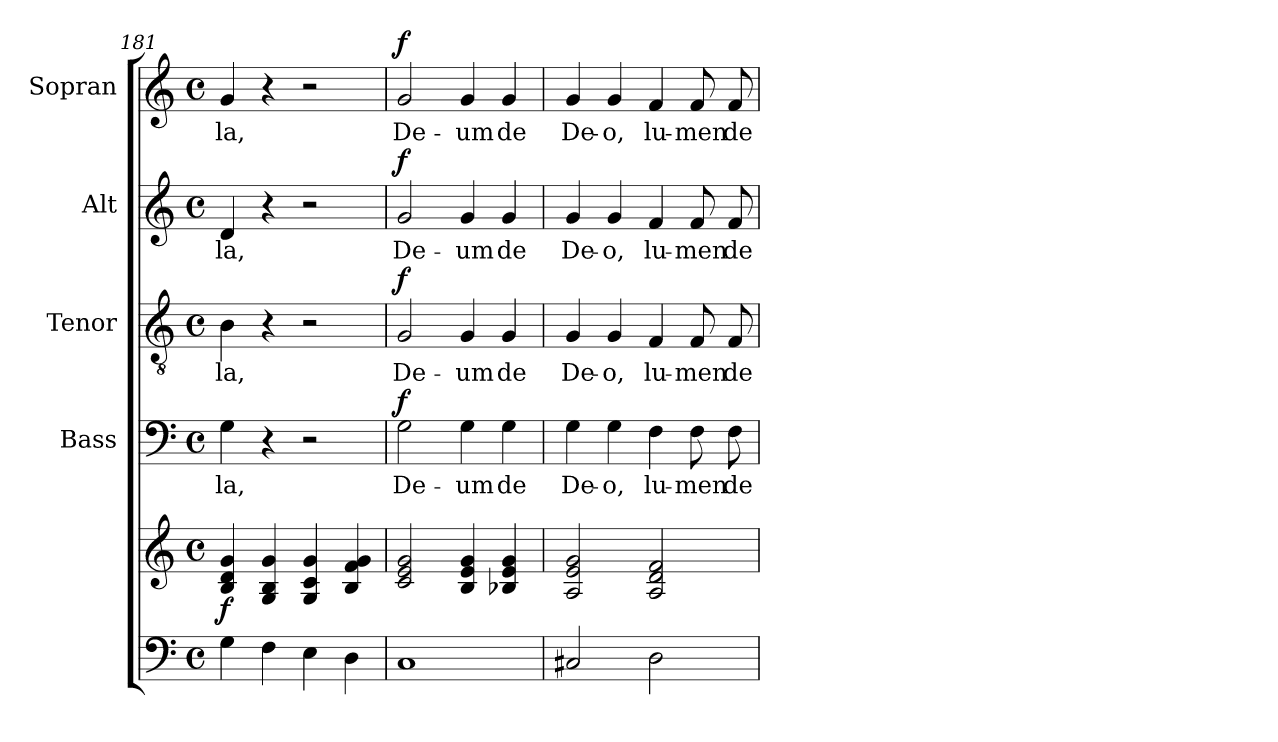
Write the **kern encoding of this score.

**kern	**kern	**dynam	**kern	**text	**dynam	**kern	**text	**dynam	**kern	**text	**dynam	**kern	**text	**dynam
*part5	*part5	*part5	*part4	*part4	*part4	*part3	*part3	*part3	*part2	*part2	*part2	*part1	*part1	*part1
*staff6	*staff5	*staff5/6	*staff4	*staff4	*staff4	*staff3	*staff3	*staff3	*staff2	*staff2	*staff2	*staff1	*staff1	*staff1
*	*	*	*I"Bass	*	*	*I"Tenor	*	*	*I"Alt	*	*	*I"Sopran	*	*
*	*	*	*I'B.	*	*	*I'T.	*	*	*I'A.	*	*	*I'S.	*	*
*clefF4	*clefG2	*	*clefF4	*	*	*clefGv2	*	*	*clefG2	*	*	*clefG2	*	*
*k[]	*k[]	*	*k[]	*	*	*k[]	*	*	*k[]	*	*	*k[]	*	*
*C:	*C:	*	*C:	*	*	*C:	*	*	*C:	*	*	*C:	*	*
*M4/4	*M4/4	*	*M4/4	*	*	*M4/4	*	*	*M4/4	*	*	*M4/4	*	*
*met(c)	*met(c)	*	*met(c)	*	*	*met(c)	*	*	*met(c)	*	*	*met(c)	*	*
=181	=181	=181	=181	=181	=181	=181	=181	=181	=181	=181	=181	=181	=181	=181
!	!	!LO:DY:b	!	!LO:LY:b	!	!	!LO:LY:b	!	!	!LO:LY:b	!	!	!LO:LY:b	!
4G\	4B/ 4d/ 4g/	f	4G\	-la,	.	4B\	-la,	.	4d/	-la,	.	4g/	-la,	.
4F\	4G/ 4B/ 4g/	.	4r	.	.	4r	.	.	4r	.	.	4r	.	.
4E\	4G/ 4c/ 4g/	.	2r	.	.	2r	.	.	2r	.	.	2r	.	.
4D\	4B/ 4f/ 4g/	.	.	.	.	.	.	.	.	.	.	.	.	.
=182	=182	=182	=182	=182	=182	=182	=182	=182	=182	=182	=182	=182	=182	=182
!	!	!	!	!LO:LY:b	!LO:DY:a	!	!LO:LY:b	!LO:DY:a	!	!LO:LY:b	!LO:DY:a	!	!LO:LY:b	!LO:DY:a
1C	2c/ 2e/ 2g/	.	2G\	De-	f	2G/	De-	f	2g/	De-	f	2g/	De-	f
!	!	!	!	!LO:LY:b	!	!	!LO:LY:b	!	!	!LO:LY:b	!	!	!LO:LY:b	!
.	4B/ 4e/ 4g/	.	4G\	-um	.	4G/	-um	.	4g/	-um	.	4g/	-um	.
!	!	!	!	!LO:LY:b	!	!	!LO:LY:b	!	!	!LO:LY:b	!	!	!LO:LY:b	!
.	4B-X/ 4e/ 4g/	.	4G\	de	.	4G/	de	.	4g/	de	.	4g/	de	.
=183	=183	=183	=183	=183	=183	=183	=183	=183	=183	=183	=183	=183	=183	=183
!	!	!	!	!LO:LY:b	!	!	!LO:LY:b	!	!	!LO:LY:b	!	!	!LO:LY:b	!
2C#X/	2A/ 2e/ 2g/	.	4G\	De-	.	4G/	De-	.	4g/	De-	.	4g/	De-	.
!	!	!	!	!LO:LY:b	!	!	!LO:LY:b	!	!	!LO:LY:b	!	!	!LO:LY:b	!
.	.	.	4G\	-o,	.	4G/	-o,	.	4g/	-o,	.	4g/	-o,	.
!	!	!	!	!LO:LY:b	!	!	!LO:LY:b	!	!	!LO:LY:b	!	!	!LO:LY:b	!
2D\	2A/ 2d/ 2f/	.	4F\	lu-	.	4F/	lu-	.	4f/	lu-	.	4f/	lu-	.
!	!	!	!	!LO:LY:b	!	!	!LO:LY:b	!	!	!LO:LY:b	!	!	!LO:LY:b	!
.	.	.	8F\	-men	.	8F/	-men	.	8f/	-men	.	8f/	-men	.
!	!	!	!	!LO:LY:b	!	!	!LO:LY:b	!	!	!LO:LY:b	!	!	!LO:LY:b	!
.	.	.	8F\	de	.	8F/	de	.	8f/	de	.	8f/	de	.
=	=	=	=	=	=	=	=	=	=	=	=	=	=	=
*-	*-	*-	*-	*-	*-	*-	*-	*-	*-	*-	*-	*-	*-	*-
